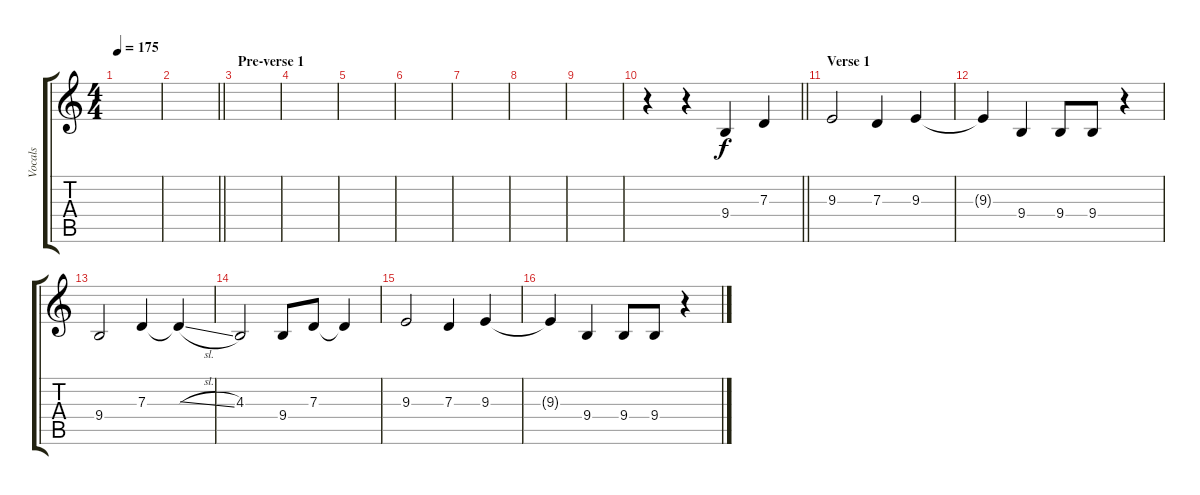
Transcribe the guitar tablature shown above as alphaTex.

\track ("Vocals" "Vocals") {instrument tenorsax}
\staff {score tabs}
\tuning (E4 B3 G3 D3 A2 E2) {hide}
\ts (4 4)
\tempo 175
\clef g2
\ks c
|
\barLineRight lightlight
|
\section ("" "Pre-verse 1")
|
|
|
|
|
|
|
\barLineRight lightlight
r.4 r.4 9.4.4 7.3.4 |
\section ("" "Verse 1")
9.3.2 7.3.4 9.3.4 |
9.3{t}.4 9.4.4 9.4.8 9.4.8 r.4 |
9.4.2 7.3.4 7.3{sl t}.4 |
4.3.2 9.4.8 7.3.8 7.3{t}.4 |
9.3.2 7.3.4 9.3.4 |
9.3{t}.4 9.4.4 9.4.8 9.4.8 r.4
